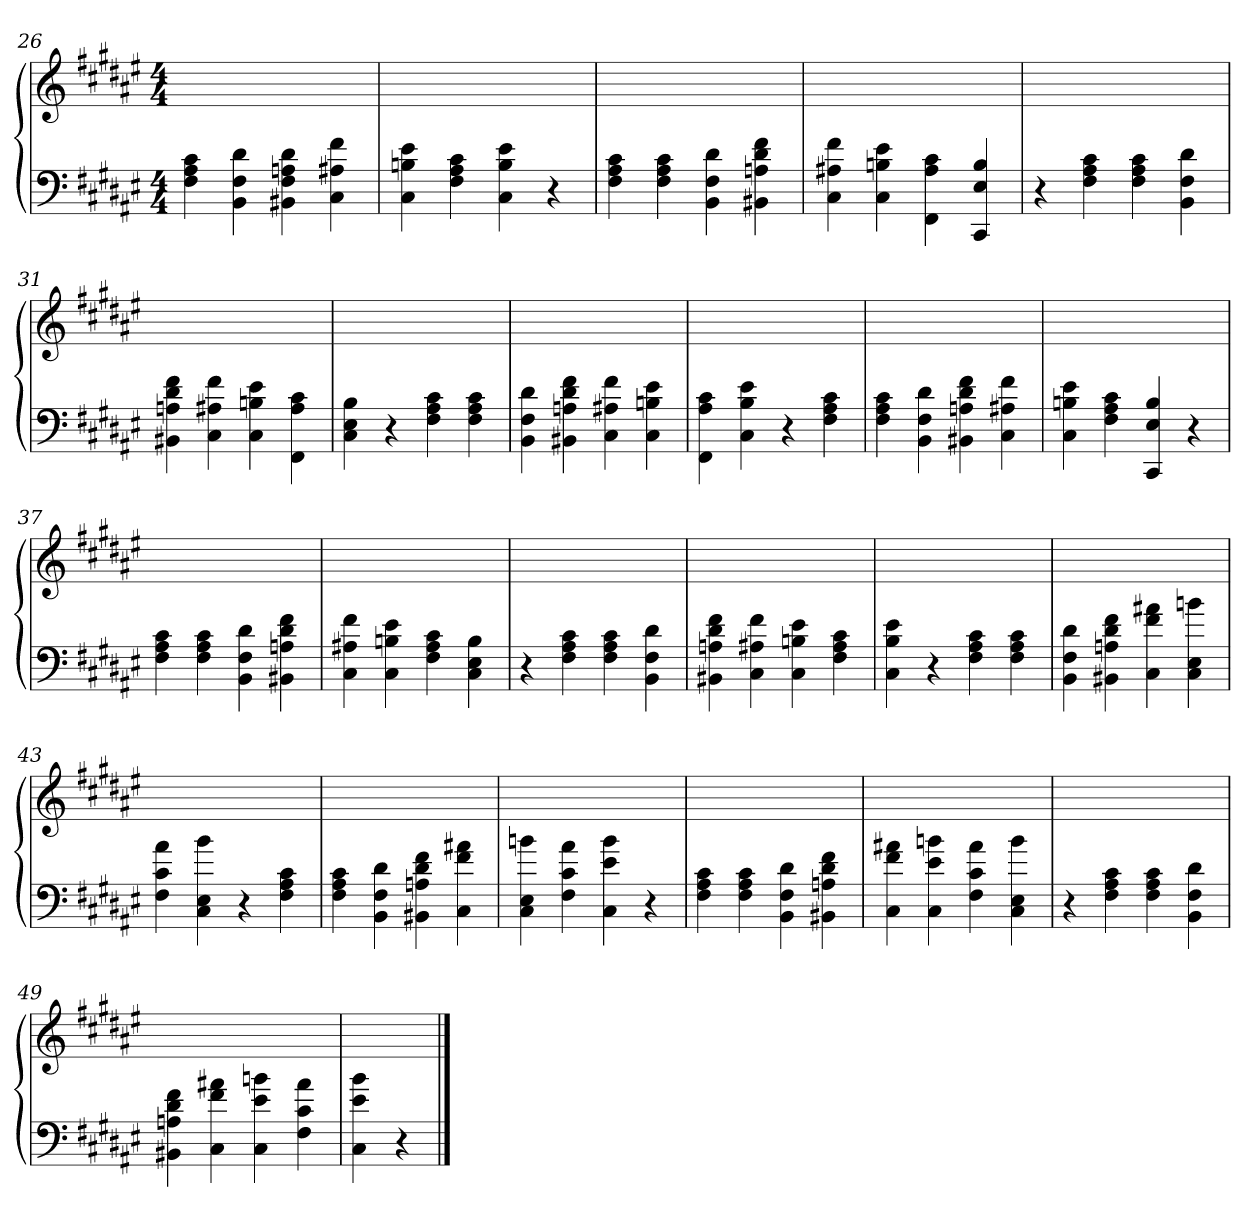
**kern	**kern
*part2	*part1
*staff2	*staff1
*clefF4	*clefG2
*k[f#c#g#d#a#e#]	*k[f#c#g#d#a#e#]
*F#:	*F#:
*M4/4	*M4/4
=26	=26
4F# 4A# 4c#	1ryy
4BB 4F# 4d#	.
4BB#X 4F# 4An 4d#	.
4C# 4A#X 4f#	.
=27	=27
4C# 4Bn 4e#	1ryy
4F# 4A# 4c#	.
4C# 4B 4e#	.
4r	.
=28	=28
4F# 4A# 4c#	1ryy
4F# 4A# 4c#	.
4BB 4F# 4d#	.
4BB#X 4An 4d# 4f#	.
=29	=29
4C# 4A#X 4f#	1ryy
4C# 4Bn 4e#	.
4FF# 4A# 4c#	.
4CC# 4E# 4B	.
=30	=30
4r	1ryy
4F# 4A# 4c#	.
4F# 4A# 4c#	.
4BB 4F# 4d#	.
=31	=31
4BB#X 4An 4d# 4f#	1ryy
4C# 4A#X 4f#	.
4C# 4Bn 4e#	.
4FF# 4A# 4c#	.
=32	=32
4C# 4E# 4B	1ryy
4r	.
4F# 4A# 4c#	.
4F# 4A# 4c#	.
=33	=33
4BB 4F# 4d#	1ryy
4BB#X 4An 4d# 4f#	.
4C# 4A#X 4f#	.
4C# 4Bn 4e#	.
=34	=34
4FF# 4A# 4c#	1ryy
4C# 4B 4e#	.
4r	.
4F# 4A# 4c#	.
=35	=35
4F# 4A# 4c#	1ryy
4BB 4F# 4d#	.
4BB#X 4An 4d# 4f#	.
4C# 4A#X 4f#	.
=36	=36
4C# 4Bn 4e#	1ryy
4F# 4A# 4c#	.
4CC# 4E# 4B	.
4r	.
=37	=37
4F# 4A# 4c#	1ryy
4F# 4A# 4c#	.
4BB 4F# 4d#	.
4BB#X 4An 4d# 4f#	.
=38	=38
4C# 4A#X 4f#	1ryy
4C# 4Bn 4e#	.
4F# 4A# 4c#	.
4C# 4E# 4B	.
=39	=39
4r	1ryy
4F# 4A# 4c#	.
4F# 4A# 4c#	.
4BB 4F# 4d#	.
=40	=40
4BB#X 4An 4d# 4f#	1ryy
4C# 4A#X 4f#	.
4C# 4Bn 4e#	.
4F# 4A# 4c#	.
=41	=41
4C# 4B 4e#	1ryy
4r	.
4F# 4A# 4c#	.
4F# 4A# 4c#	.
=42	=42
4BB 4F# 4d#	1ryy
4BB#X 4An 4d# 4f#	.
4C# 4f# 4a#X	.
4C# 4E# 4bn	.
=43	=43
4F# 4c# 4a#	1ryy
4C# 4E# 4b	.
4r	.
4F# 4A# 4c#	.
=44	=44
4F# 4A# 4c#	1ryy
4BB 4F# 4d#	.
4BB#X 4An 4d# 4f#	.
4C# 4f# 4a#X	.
=45	=45
4C# 4E# 4bn	1ryy
4F# 4c# 4a#	.
4C# 4e# 4b	.
4r	.
=46	=46
4F# 4A# 4c#	1ryy
4F# 4A# 4c#	.
4BB 4F# 4d#	.
4BB#X 4An 4d# 4f#	.
=47	=47
4C# 4f# 4a#X	1ryy
4C# 4e# 4bn	.
4F# 4c# 4a#	.
4C# 4E# 4b	.
=48	=48
4r	1ryy
4F# 4A# 4c#	.
4F# 4A# 4c#	.
4BB 4F# 4d#	.
=49	=49
4BB#X 4An 4d# 4f#	1ryy
4C# 4f# 4a#X	.
4C# 4e# 4bn	.
4F# 4c# 4a#	.
=50	=50
4C# 4e# 4b	2ryy
4r	.
==	==
*-	*-
